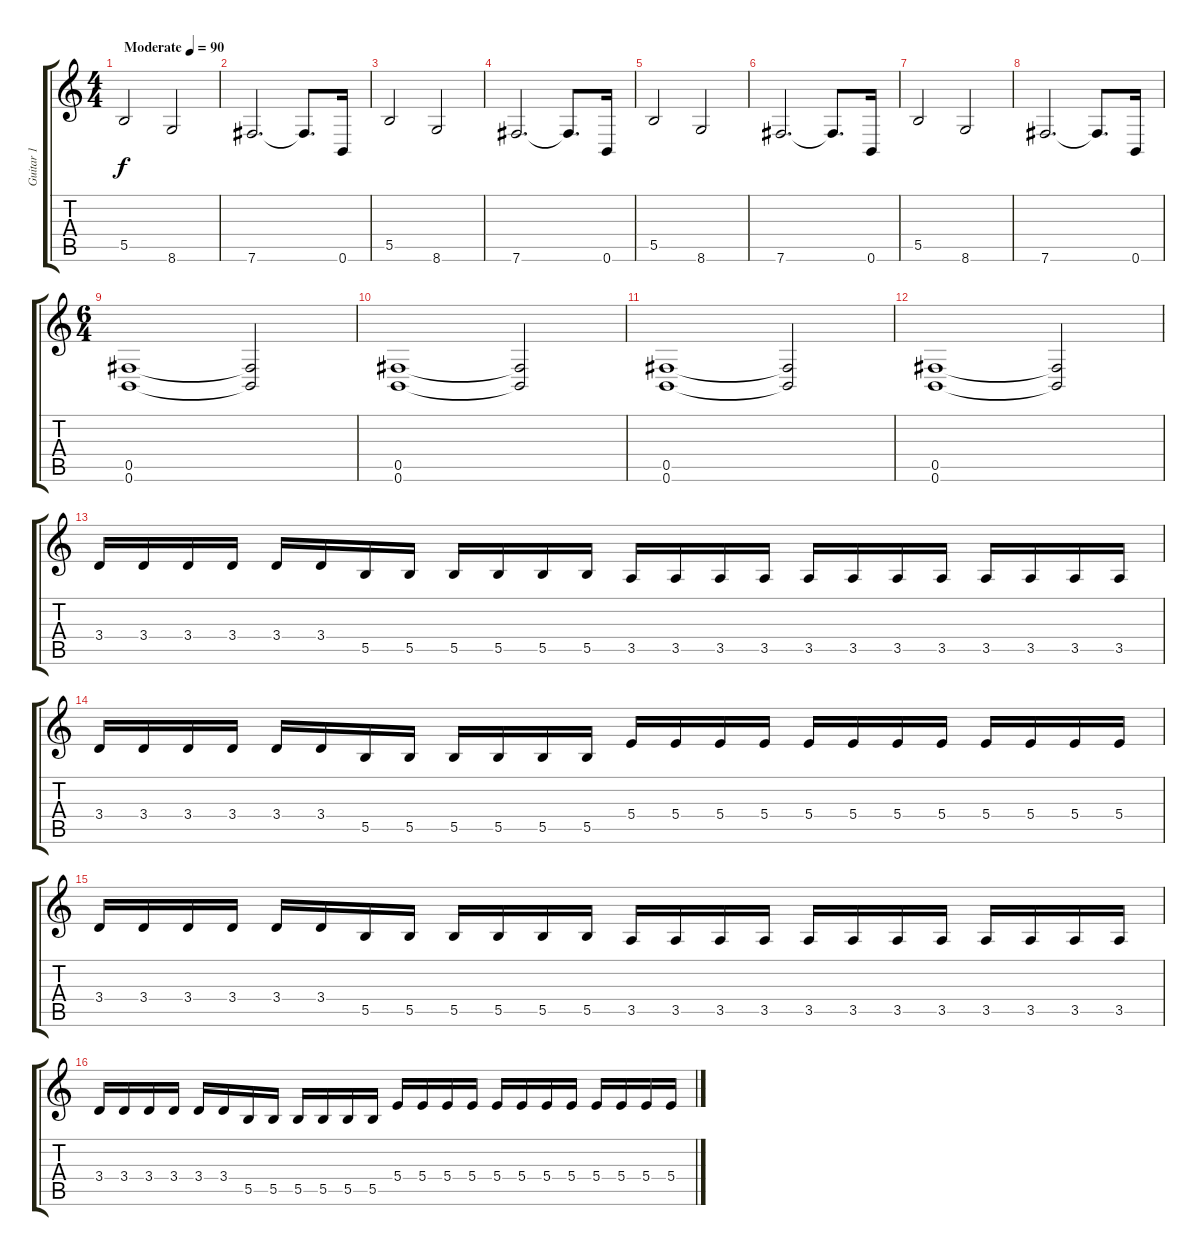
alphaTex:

\track ("Guitar 1" "Guitar 1") {instrument distortionguitar}
\staff {score tabs}
\tuning (Db4 Ab3 E3 B2 Gb2 B1) {hide}
\ts (4 4)
\tempo (90 "Moderate")
\clef g2
\ks c
5.5.2{dy f instrument distortionguitar} 8.6.2 |
7.6.2{d} 7.6{t}.8{d} 0.6.16 |
5.5.2 8.6.2 |
7.6.2{d} 7.6{t}.8{d} 0.6.16 |
5.5.2 8.6.2 |
7.6.2{d} 7.6{t}.8{d} 0.6.16 |
5.5.2 8.6.2 |
7.6.2{d} 7.6{t}.8{d} 0.6.16 |
\ts (6 4)
(0.5 0.6).1 (0.5{t} 0.6{t}).2 |
(0.5 0.6).1 (0.5{t} 0.6{t}).2 |
(0.5 0.6).1 (0.5{t} 0.6{t}).2 |
(0.5 0.6).1 (0.5{t} 0.6{t}).2 |
3.4.16 3.4.16 3.4.16 3.4.16 3.4.16 3.4.16 5.5.16 5.5.16 5.5.16 5.5.16 5.5.16 5.5.16 3.5.16 3.5.16 3.5.16 3.5.16 3.5.16 3.5.16 3.5.16 3.5.16 3.5.16 3.5.16 3.5.16 3.5.16 |
3.4.16 3.4.16 3.4.16 3.4.16 3.4.16 3.4.16 5.5.16 5.5.16 5.5.16 5.5.16 5.5.16 5.5.16 5.4.16 5.4.16 5.4.16 5.4.16 5.4.16 5.4.16 5.4.16 5.4.16 5.4.16 5.4.16 5.4.16 5.4.16 |
3.4.16 3.4.16 3.4.16 3.4.16 3.4.16 3.4.16 5.5.16 5.5.16 5.5.16 5.5.16 5.5.16 5.5.16 3.5.16 3.5.16 3.5.16 3.5.16 3.5.16 3.5.16 3.5.16 3.5.16 3.5.16 3.5.16 3.5.16 3.5.16 |
3.4.16 3.4.16 3.4.16 3.4.16 3.4.16 3.4.16 5.5.16 5.5.16 5.5.16 5.5.16 5.5.16 5.5.16 5.4.16 5.4.16 5.4.16 5.4.16 5.4.16 5.4.16 5.4.16 5.4.16 5.4.16 5.4.16 5.4.16 5.4.16
